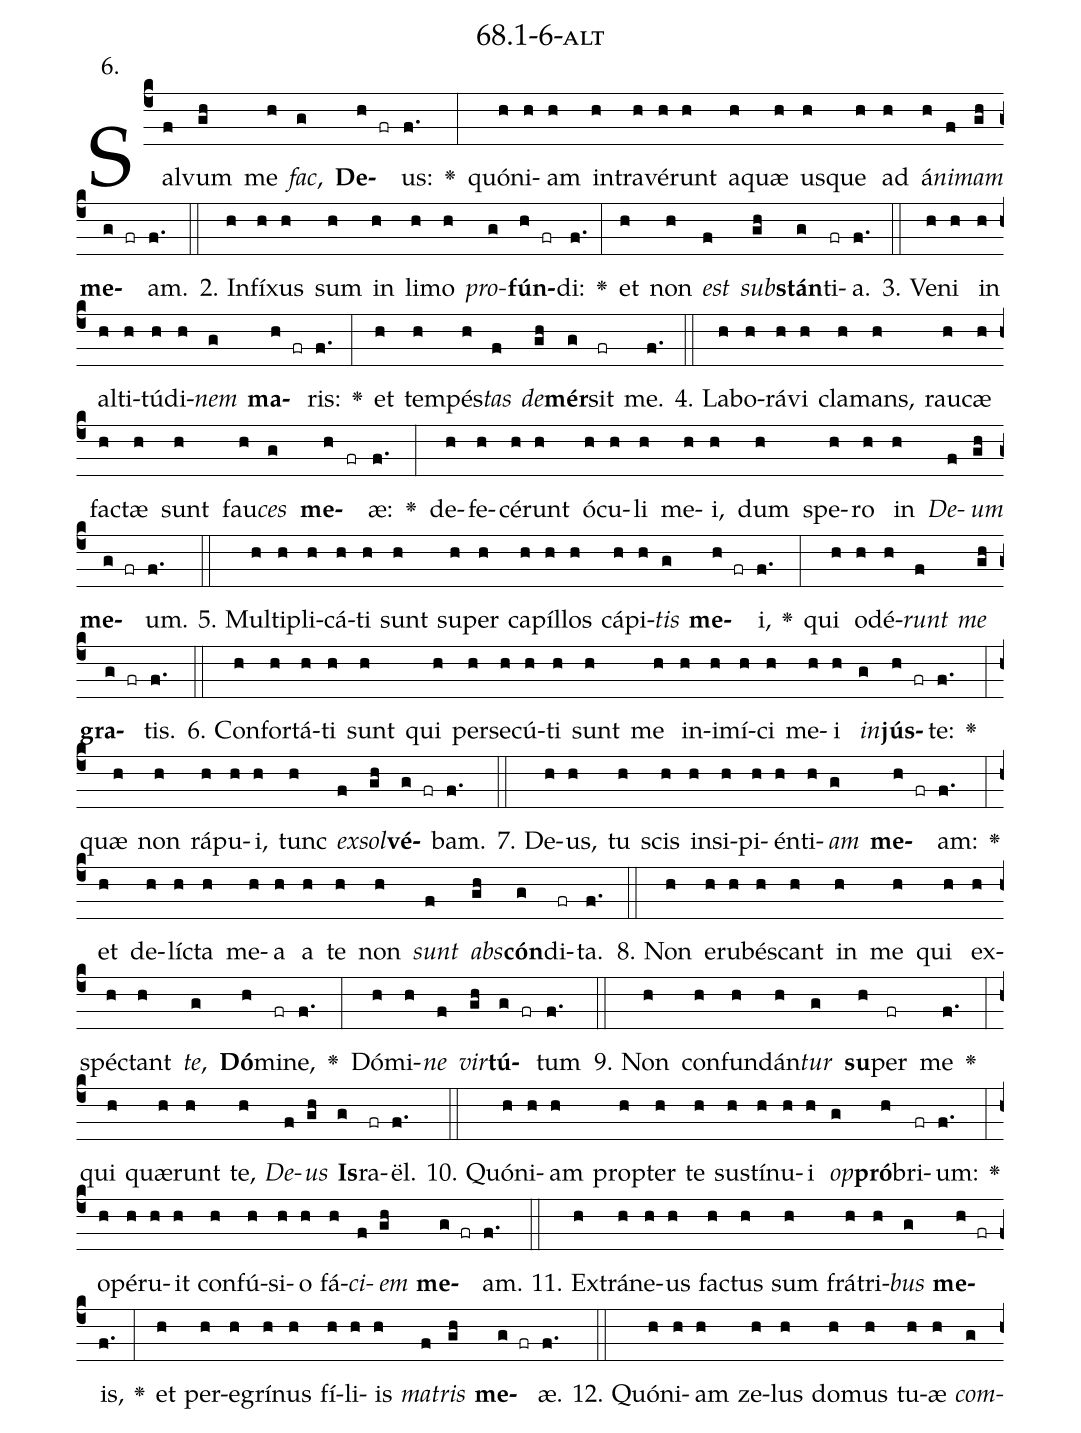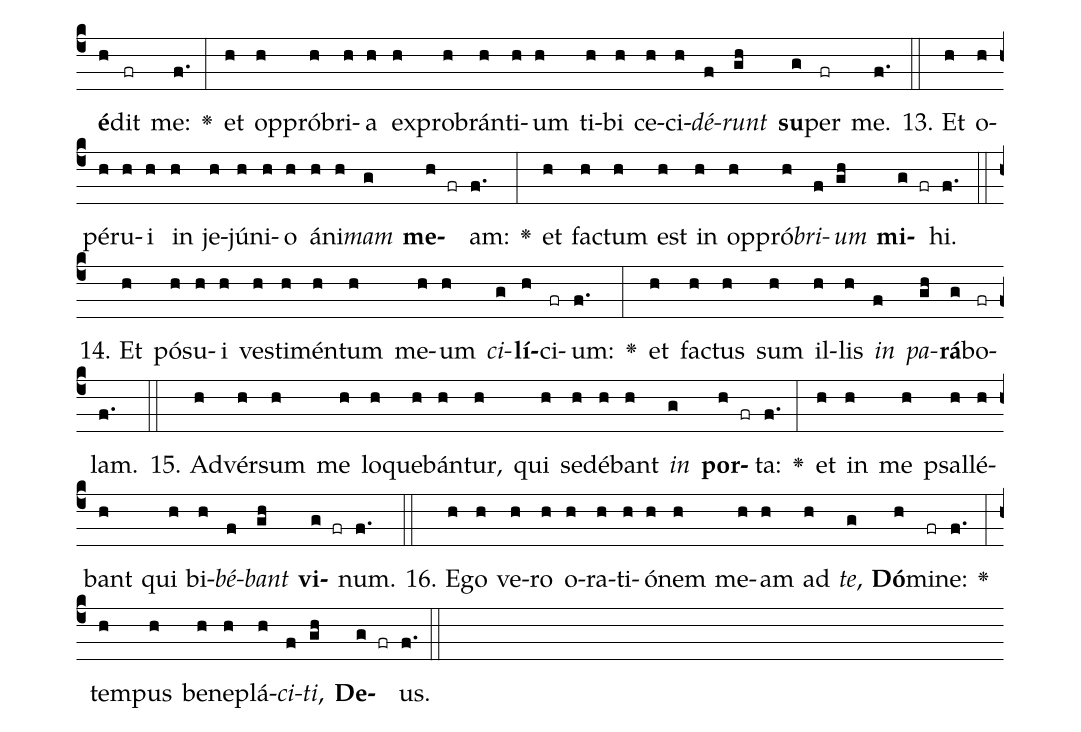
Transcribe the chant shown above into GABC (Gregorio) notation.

name: 68.1-6-alt;
annotation: 6.;
%%
(c4)Sal(f)vum(gh) me(h) <i>fac</i>,(g) <b>De</b>(h fr)us:(f.) <v>\greheightstar</v>(:) quón(h)i(h)am(h) in(h)tra(h)vé(h)runt(h) a(h)quæ(h) us(h)que(h) ad(h) á(h)<i>ni</i>(f)<i>mam</i>(gh) <b>me</b>(g fr)am.(f.) (::)
2. In(h)fí(h)xus(h) sum(h) in(h) li(h)mo(h) <i>pro</i>(g)<b>fún</b>(h fr)di:(f.) <v>\greheightstar</v>(:) et(h) non(h) <i>est</i>(f) <i>sub</i>(gh)<b>stán</b>(g)ti(fr)a.(f.) (::)
3. Ve(h)ni(h) in(h) al(h)ti(h)tú(h)di(h)<i>nem</i>(g) <b>ma</b>(h fr)ris:(f.) <v>\greheightstar</v>(:) et(h) tem(h)pés(h)<i>tas</i>(f) <i>de</i>(gh)<b>mér</b>(g)sit(fr) me.(f.) (::)
4. La(h)bo(h)rá(h)vi(h) cla(h)mans,(h) rau(h)cæ(h) fac(h)tæ(h) sunt(h) fau(h)<i>ces</i>(g) <b>me</b>(h fr)æ:(f.) <v>\greheightstar</v>(:) de(h)fe(h)cé(h)runt(h) ó(h)cu(h)li(h) me(h)i,(h) dum(h) spe(h)ro(h) in(h) <i>De</i>(f)<i>um</i>(gh) <b>me</b>(g fr)um.(f.) (::)
5. Mul(h)ti(h)pli(h)cá(h)ti(h) sunt(h) su(h)per(h) ca(h)píl(h)los(h) cá(h)pi(h)<i>tis</i>(g) <b>me</b>(h fr)i,(f.) <v>\greheightstar</v>(:) qui(h) o(h)dé(h)<i>runt</i>(f) <i>me</i>(gh) <b>gra</b>(g fr)tis.(f.) (::)
6. Con(h)for(h)tá(h)ti(h) sunt(h) qui(h) per(h)se(h)cú(h)ti(h) sunt(h) me(h) in(h)i(h)mí(h)ci(h) me(h)i(h) <i>in</i>(g)<b>jús</b>(h fr)te:(f.) <v>\greheightstar</v>(:) quæ(h) non(h) rá(h)pu(h)i,(h) tunc(h) <i>ex</i>(f)<i>sol</i>(gh)<b>vé</b>(g fr)bam.(f.) (::)
7. De(h)us,(h) tu(h) scis(h) in(h)si(h)pi(h)én(h)ti(h)<i>am</i>(g) <b>me</b>(h fr)am:(f.) <v>\greheightstar</v>(:) et(h) de(h)líc(h)ta(h) me(h)a(h) a(h) te(h) non(h) <i>sunt</i>(f) <i>abs</i>(gh)<b>cón</b>(g)di(fr)ta.(f.) (::)
8. Non(h) e(h)ru(h)bés(h)cant(h) in(h) me(h) qui(h) ex(h)spéc(h)tant(h) <i>te</i>,(g) <b>Dó</b>(h)mi(fr)ne,(f.) <v>\greheightstar</v>(:) Dó(h)mi(h)<i>ne</i>(f) <i>vir</i>(gh)<b>tú</b>(g fr)tum(f.) (::)
9. Non(h) con(h)fun(h)dán(h)<i>tur</i>(g) <b>su</b>(h)per(fr) me(f.) <v>\greheightstar</v>(:) qui(h) quæ(h)runt(h) te,(h) <i>De</i>(f)<i>us</i>(gh) <b>Is</b>(g)ra(fr)ël.(f.) (::)
10. Quón(h)i(h)am(h) prop(h)ter(h) te(h) sus(h)tí(h)nu(h)i(h) <i>op</i>(g)<b>pró</b>(h)bri(fr)um:(f.) <v>\greheightstar</v>(:) o(h)pé(h)ru(h)it(h) con(h)fú(h)si(h)o(h) fá(h)<i>ci</i>(f)<i>em</i>(gh) <b>me</b>(g fr)am.(f.) (::)
11. Ex(h)trá(h)ne(h)us(h) fac(h)tus(h) sum(h) frá(h)tri(h)<i>bus</i>(g) <b>me</b>(h fr)is,(f.) <v>\greheightstar</v>(:) et(h) per(h)e(h)grí(h)nus(h) fí(h)li(h)is(h) <i>ma</i>(f)<i>tris</i>(gh) <b>me</b>(g fr)æ.(f.) (::)
12. Quón(h)i(h)am(h) ze(h)lus(h) do(h)mus(h) tu(h)æ(h) <i>com</i>(g)<b>é</b>(h)dit(fr) me:(f.) <v>\greheightstar</v>(:) et(h) op(h)pró(h)bri(h)a(h) ex(h)pro(h)brán(h)ti(h)um(h) ti(h)bi(h) ce(h)ci(h)<i>dé</i>(f)<i>runt</i>(gh) <b>su</b>(g)per(fr) me.(f.) (::)
13. Et(h) o(h)pé(h)ru(h)i(h) in(h) je(h)jú(h)ni(h)o(h) á(h)ni(h)<i>mam</i>(g) <b>me</b>(h fr)am:(f.) <v>\greheightstar</v>(:) et(h) fac(h)tum(h) est(h) in(h) op(h)pró(h)<i>bri</i>(f)<i>um</i>(gh) <b>mi</b>(g fr)hi.(f.) (::)
14. Et(h) pó(h)su(h)i(h) ves(h)ti(h)mén(h)tum(h) me(h)um(h) <i>ci</i>(g)<b>lí</b>(h)ci(fr)um:(f.) <v>\greheightstar</v>(:) et(h) fac(h)tus(h) sum(h) il(h)lis(h) <i>in</i>(f) <i>pa</i>(gh)<b>rá</b>(g)bo(fr)lam.(f.) (::)
15. Ad(h)vér(h)sum(h) me(h) lo(h)que(h)bán(h)tur,(h) qui(h) se(h)dé(h)bant(h) <i>in</i>(g) <b>por</b>(h fr)ta:(f.) <v>\greheightstar</v>(:) et(h) in(h) me(h) psal(h)lé(h)bant(h) qui(h) bi(h)<i>bé</i>(f)<i>bant</i>(gh) <b>vi</b>(g fr)num.(f.) (::)
16. E(h)go(h) ve(h)ro(h) o(h)ra(h)ti(h)ó(h)nem(h) me(h)am(h) ad(h) <i>te</i>,(g) <b>Dó</b>(h)mi(fr)ne:(f.) <v>\greheightstar</v>(:) tem(h)pus(h) be(h)ne(h)plá(h)<i>ci</i>(f)<i>ti</i>,(gh) <b>De</b>(g fr)us.(f.) (::)
